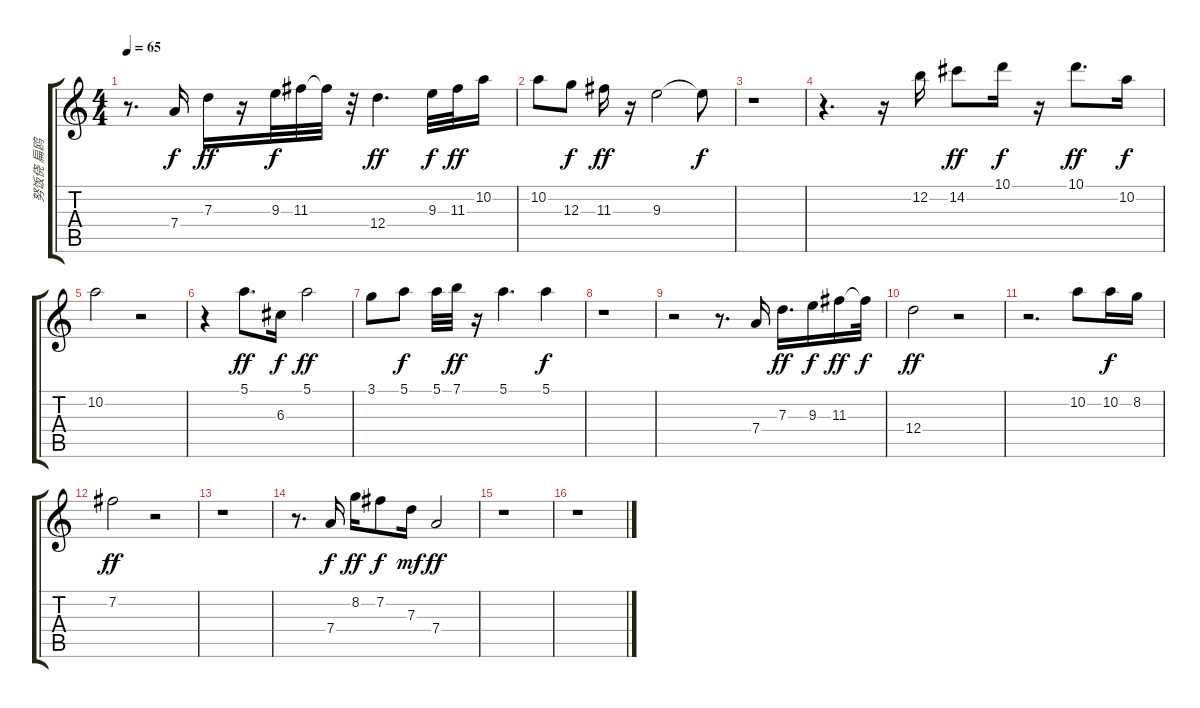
\track ("努饭侥 扁鸥" "努饭侥 扁鸥") {instrument acousticguitarnylon}
\staff {score tabs}
\tuning (E4 B3 G3 D3 A2 E2) {hide}
\ts (4 4)
\tempo 65
\clef g2
\ks c
r.8{d dy f} 7.4.16 7.3.16{dy ff} r.16 9.3.32{dy f} 11.3.32 11.3{t}.32 r.32 12.4.4{d dy ff} 9.3.32{dy f} 11.3.32{dy ff} 10.2.16 |
10.2.8 12.3.8{dy f} 11.3.16{dy ff} r.16 9.3.2 9.3{t}.8{dy f} |
r.1 |
r.4{d} r.16 12.2.16 14.2.8{dy ff} 10.1.16{dy f} r.16 10.1.8{d dy ff} 10.2.16{dy f} |
10.2.2 r.2 |
r.4 5.1.8{d dy ff} 6.3.16{dy f} 5.1.2{dy ff} |
3.1.8 5.1.8{dy f} 5.1.32 7.1.32{dy ff} r.16 5.1.4{d} 5.1.4{dy f} |
r.1 |
r.2 r.8{d} 7.4.16 7.3.16{d dy ff} 9.3.16{dy f} 11.3.16{dy ff} 11.3{t}.32{dy f} |
12.4.2{dy ff} r.2 |
r.2{d} 10.2.8 10.2.16{dy f} 8.2.16 |
7.2.2{dy ff} r.2 |
r.1 |
r.8{d} 7.4.16{dy f} 8.2.16{dy ff} 7.2.8{dy f} 7.3.16{dy mf} 7.4.2{dy ff} |
r.1 |
r.1
